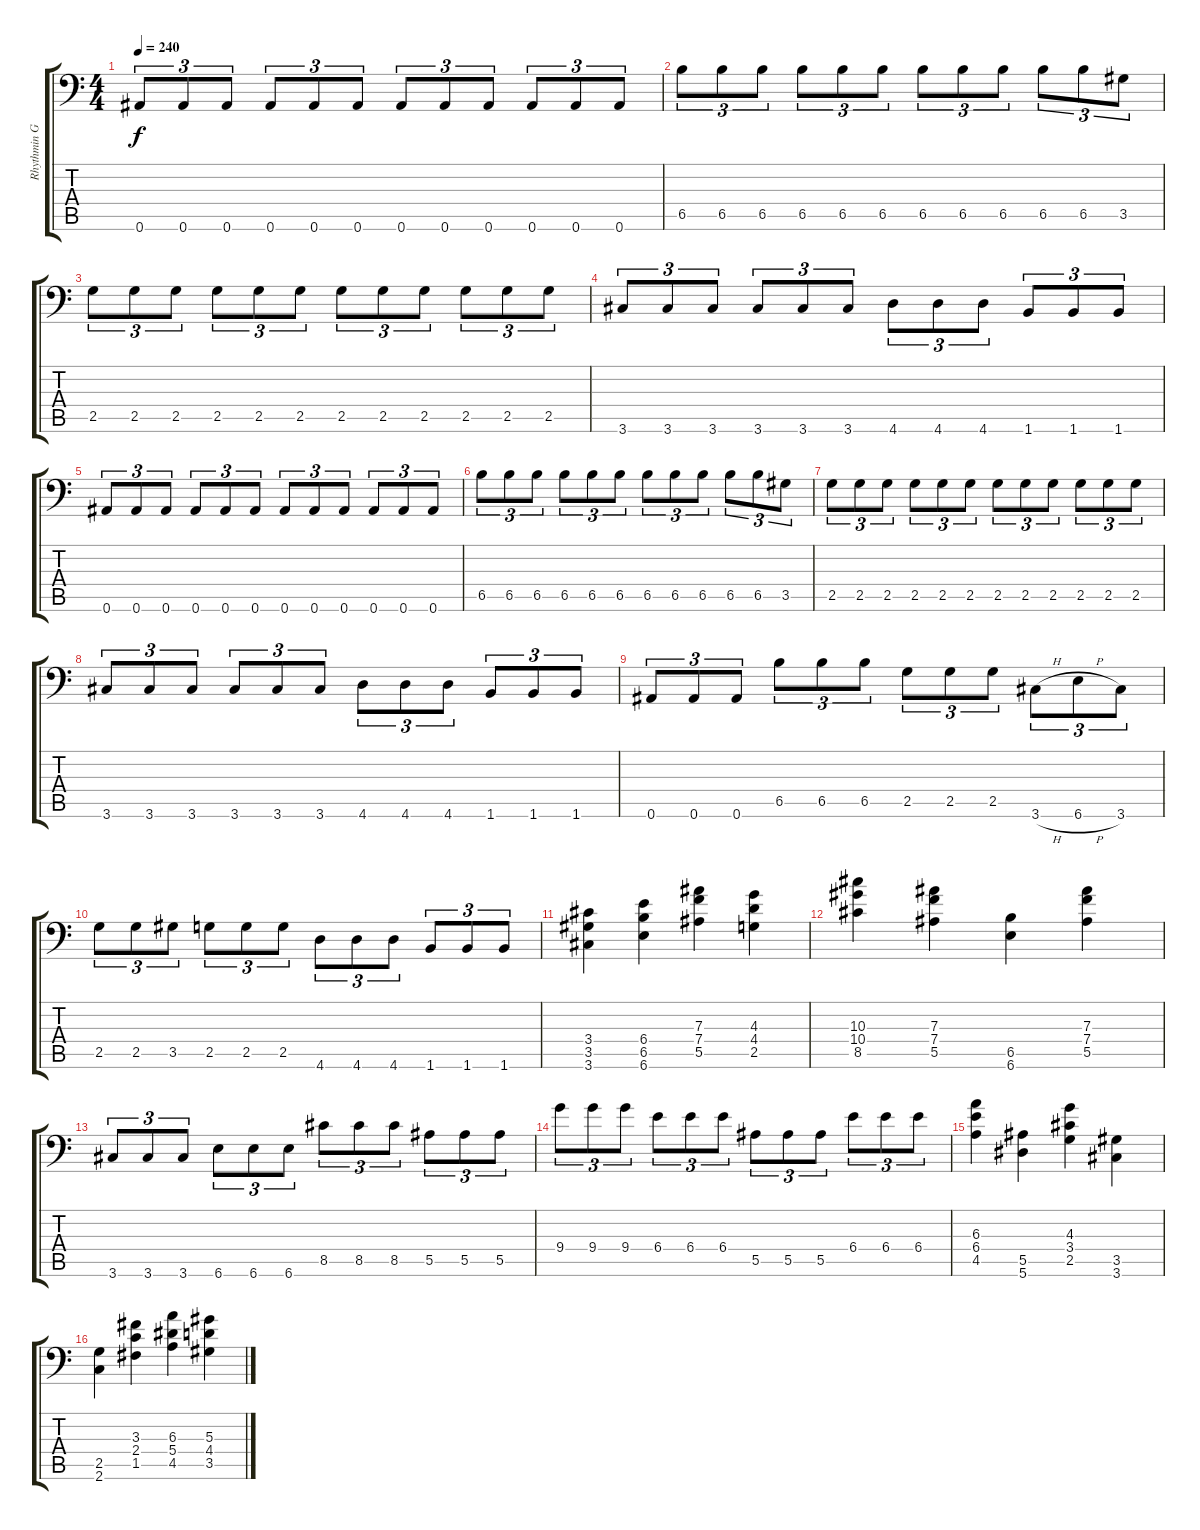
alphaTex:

\track ("Rhythmin Guitar #2" "Rhythmin G") {instrument distortionguitar}
\staff {score tabs}
\tuning (C4 G3 Eb3 Bb2 F2 Bb1) {hide}
\ts (4 4)
\tempo 240
\clef f4
\ks c
0.6.8{tu (3 2) dy f} 0.6.8{tu (3 2)} 0.6.8{tu (3 2)} 0.6.8{tu (3 2)} 0.6.8{tu (3 2)} 0.6.8{tu (3 2)} 0.6.8{tu (3 2)} 0.6.8{tu (3 2)} 0.6.8{tu (3 2)} 0.6.8{tu (3 2)} 0.6.8{tu (3 2)} 0.6.8{tu (3 2)} |
6.5.8{tu (3 2)} 6.5.8{tu (3 2)} 6.5.8{tu (3 2)} 6.5.8{tu (3 2)} 6.5.8{tu (3 2)} 6.5.8{tu (3 2)} 6.5.8{tu (3 2)} 6.5.8{tu (3 2)} 6.5.8{tu (3 2)} 6.5.8{tu (3 2)} 6.5.8{tu (3 2)} 3.5.8{tu (3 2)} |
2.5.8{tu (3 2)} 2.5.8{tu (3 2)} 2.5.8{tu (3 2)} 2.5.8{tu (3 2)} 2.5.8{tu (3 2)} 2.5.8{tu (3 2)} 2.5.8{tu (3 2)} 2.5.8{tu (3 2)} 2.5.8{tu (3 2)} 2.5.8{tu (3 2)} 2.5.8{tu (3 2)} 2.5.8{tu (3 2)} |
3.6.8{tu (3 2)} 3.6.8{tu (3 2)} 3.6.8{tu (3 2)} 3.6.8{tu (3 2)} 3.6.8{tu (3 2)} 3.6.8{tu (3 2)} 4.6.8{tu (3 2)} 4.6.8{tu (3 2)} 4.6.8{tu (3 2)} 1.6.8{tu (3 2)} 1.6.8{tu (3 2)} 1.6.8{tu (3 2)} |
0.6.8{tu (3 2)} 0.6.8{tu (3 2)} 0.6.8{tu (3 2)} 0.6.8{tu (3 2)} 0.6.8{tu (3 2)} 0.6.8{tu (3 2)} 0.6.8{tu (3 2)} 0.6.8{tu (3 2)} 0.6.8{tu (3 2)} 0.6.8{tu (3 2)} 0.6.8{tu (3 2)} 0.6.8{tu (3 2)} |
6.5.8{tu (3 2)} 6.5.8{tu (3 2)} 6.5.8{tu (3 2)} 6.5.8{tu (3 2)} 6.5.8{tu (3 2)} 6.5.8{tu (3 2)} 6.5.8{tu (3 2)} 6.5.8{tu (3 2)} 6.5.8{tu (3 2)} 6.5.8{tu (3 2)} 6.5.8{tu (3 2)} 3.5.8{tu (3 2)} |
2.5.8{tu (3 2)} 2.5.8{tu (3 2)} 2.5.8{tu (3 2)} 2.5.8{tu (3 2)} 2.5.8{tu (3 2)} 2.5.8{tu (3 2)} 2.5.8{tu (3 2)} 2.5.8{tu (3 2)} 2.5.8{tu (3 2)} 2.5.8{tu (3 2)} 2.5.8{tu (3 2)} 2.5.8{tu (3 2)} |
3.6.8{tu (3 2)} 3.6.8{tu (3 2)} 3.6.8{tu (3 2)} 3.6.8{tu (3 2)} 3.6.8{tu (3 2)} 3.6.8{tu (3 2)} 4.6.8{tu (3 2)} 4.6.8{tu (3 2)} 4.6.8{tu (3 2)} 1.6.8{tu (3 2)} 1.6.8{tu (3 2)} 1.6.8{tu (3 2)} |
0.6.8{tu (3 2)} 0.6.8{tu (3 2)} 0.6.8{tu (3 2)} 6.5.8{tu (3 2)} 6.5.8{tu (3 2)} 6.5.8{tu (3 2)} 2.5.8{tu (3 2)} 2.5.8{tu (3 2)} 2.5.8{tu (3 2)} 3.6{h}.8{tu (3 2)} 6.6{h}.8{tu (3 2)} 3.6.8{tu (3 2)} |
2.5.8{tu (3 2)} 2.5.8{tu (3 2)} 3.5.8{tu (3 2)} 2.5.8{tu (3 2)} 2.5.8{tu (3 2)} 2.5.8{tu (3 2)} 4.6.8{tu (3 2)} 4.6.8{tu (3 2)} 4.6.8{tu (3 2)} 1.6.8{tu (3 2)} 1.6.8{tu (3 2)} 1.6.8{tu (3 2)} |
(3.4 3.5 3.6).4 (6.4 6.5 6.6).4 (7.3 7.4 5.5).4 (4.3 4.4 2.5).4 |
(10.3 10.4 8.5).4 (7.3 7.4 5.5).4 (6.5 6.6).4 (7.3 7.4 5.5).4 |
3.6.8{tu (3 2)} 3.6.8{tu (3 2)} 3.6.8{tu (3 2)} 6.6.8{tu (3 2)} 6.6.8{tu (3 2)} 6.6.8{tu (3 2)} 8.5.8{tu (3 2)} 8.5.8{tu (3 2)} 8.5.8{tu (3 2)} 5.5.8{tu (3 2)} 5.5.8{tu (3 2)} 5.5.8{tu (3 2)} |
9.4.8{tu (3 2)} 9.4.8{tu (3 2)} 9.4.8{tu (3 2)} 6.4.8{tu (3 2)} 6.4.8{tu (3 2)} 6.4.8{tu (3 2)} 5.5.8{tu (3 2)} 5.5.8{tu (3 2)} 5.5.8{tu (3 2)} 6.4.8{tu (3 2)} 6.4.8{tu (3 2)} 6.4.8{tu (3 2)} |
(6.3 6.4 4.5).4 (5.5 5.6).4 (4.3 3.4 2.5).4 (3.5 3.6).4 |
(2.5 2.6).4 (3.3 2.4 1.5).4 (6.3 5.4 4.5).4 (5.3 4.4 3.5).4
